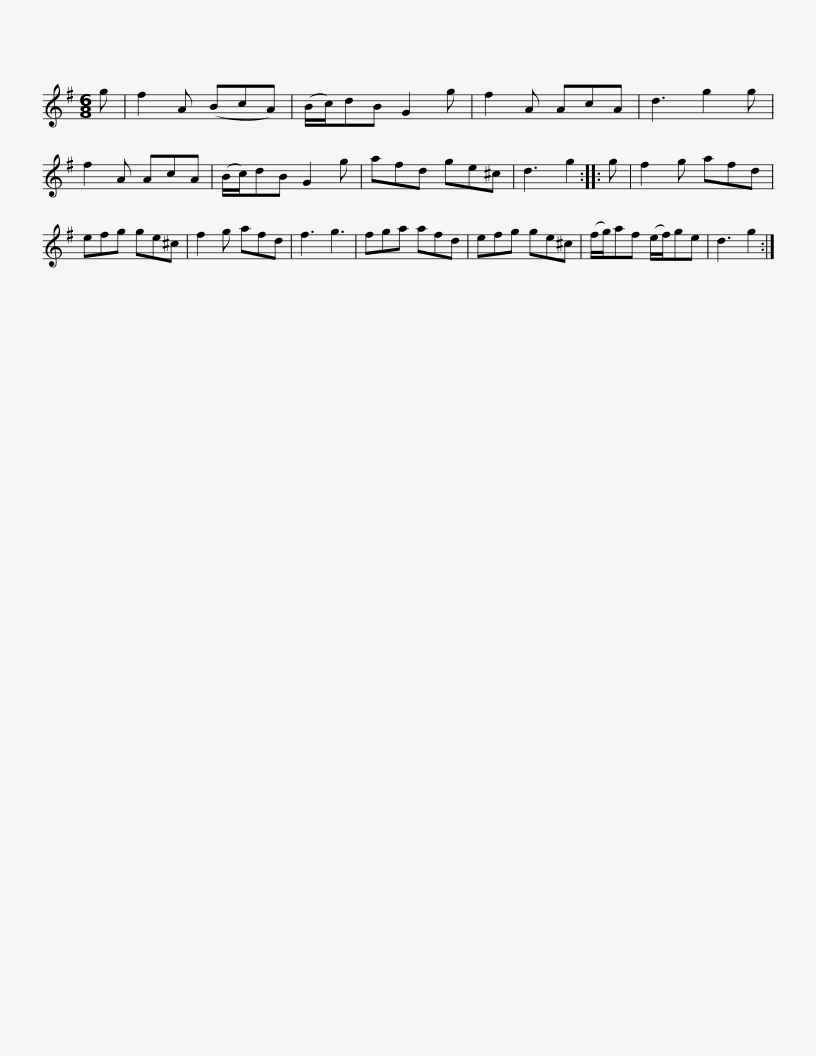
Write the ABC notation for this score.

X:1
L:1/8
M:6/8
I:linebreak $
K:G
V:1 treble
V:1
 g | f2 A (BcA) | (B/c/)dB G2 g | f2 A AcA | d3 g2 g | %5
 f2 A AcA | (B/c/)dB G2 g | afd ge^c | d3 g2 ::$ g | %10
 f2 g afd | efg ge^c | f2 g afd | f3 g3 | fga afd | %15
 efg ge^c | (f/g/)af (e/f/)ge |$ d3 g2 :| %18
